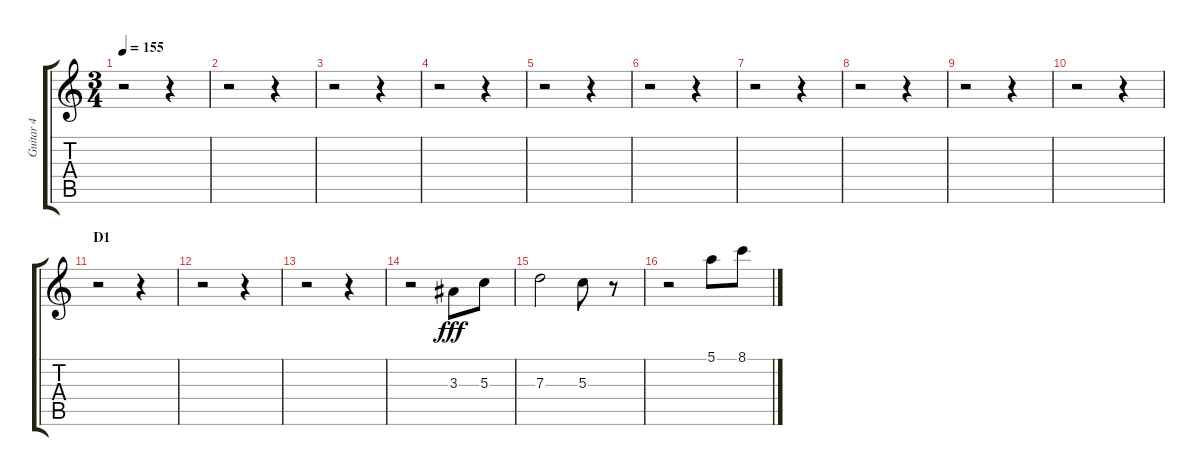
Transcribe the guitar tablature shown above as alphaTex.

\track ("Guitar 4" "Guitar 4") {instrument distortionguitar}
\staff {score tabs}
\tuning (E4 B3 G3 D3 A2 E2) {hide}
\ts (3 4)
\tempo 155
\clef g2
\ks c
r.2{dy fff} r.4 |
r.2 r.4 |
r.2 r.4 |
r.2 r.4 |
r.2 r.4 |
r.2 r.4 |
r.2 r.4 |
r.2 r.4 |
r.2 r.4 |
r.2 r.4 |
\section ("" "D1")
r.2 r.4 |
r.2 r.4 |
r.2 r.4 |
r.2 3.3.8 5.3.8 |
7.3.2 5.3.8 r.8 |
r.2 5.1.8 8.1.8
